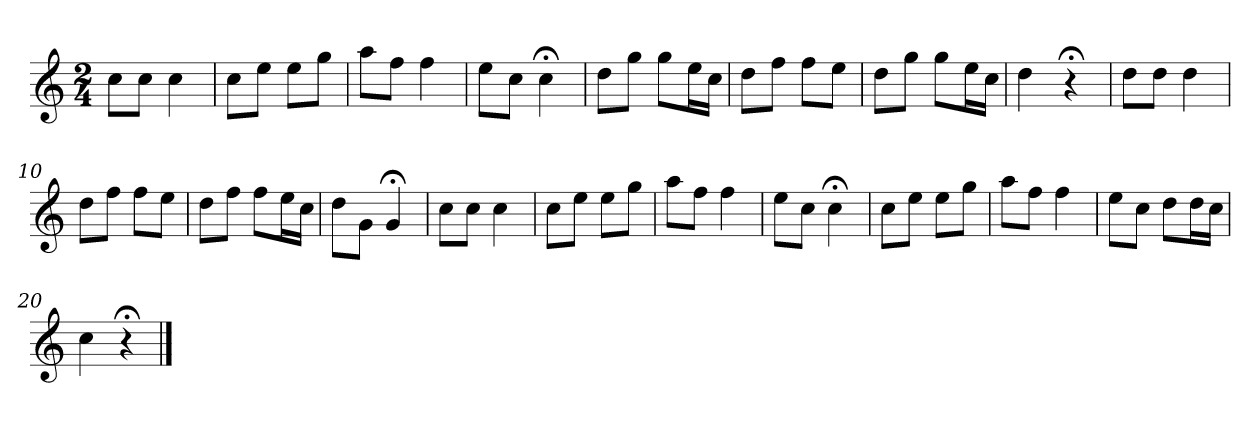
**kern
*part1
*staff1
*k[]
*C:
*M2/4
*MM120
=1
8ccL
8ccJ
4cc
=2
8ccL
8eeJ
8eeL
8ggJ
=3
8aaL
8ffJ
4ff
=4
8eeL
8ccJ
4cc;<
=5
8ddL
8ggJ
8ggL
16eeL
16ccJJ
=6
8ddL
8ffJ
8ffL
8eeJ
=7
8ddL
8ggJ
8ggL
16eeL
16ccJJ
=8
4dd
4r;<
=9
8ddL
8ddJ
4dd
=10
8ddL
8ffJ
8ffL
8eeJ
=11
8ddL
8ffJ
8ffL
16eeL
16ccJJ
=12
8ddL
8gJ
4g;<
=13
8ccL
8ccJ
4cc
=14
8ccL
8eeJ
8eeL
8ggJ
=15
8aaL
8ffJ
4ff
=16
8eeL
8ccJ
4cc;<
=17
8ccL
8eeJ
8eeL
8ggJ
=18
8aaL
8ffJ
4ff
=19
8eeL
8ccJ
8ddL
16ddL
16ccJJ
=20
4cc
4r;<
==
*-
